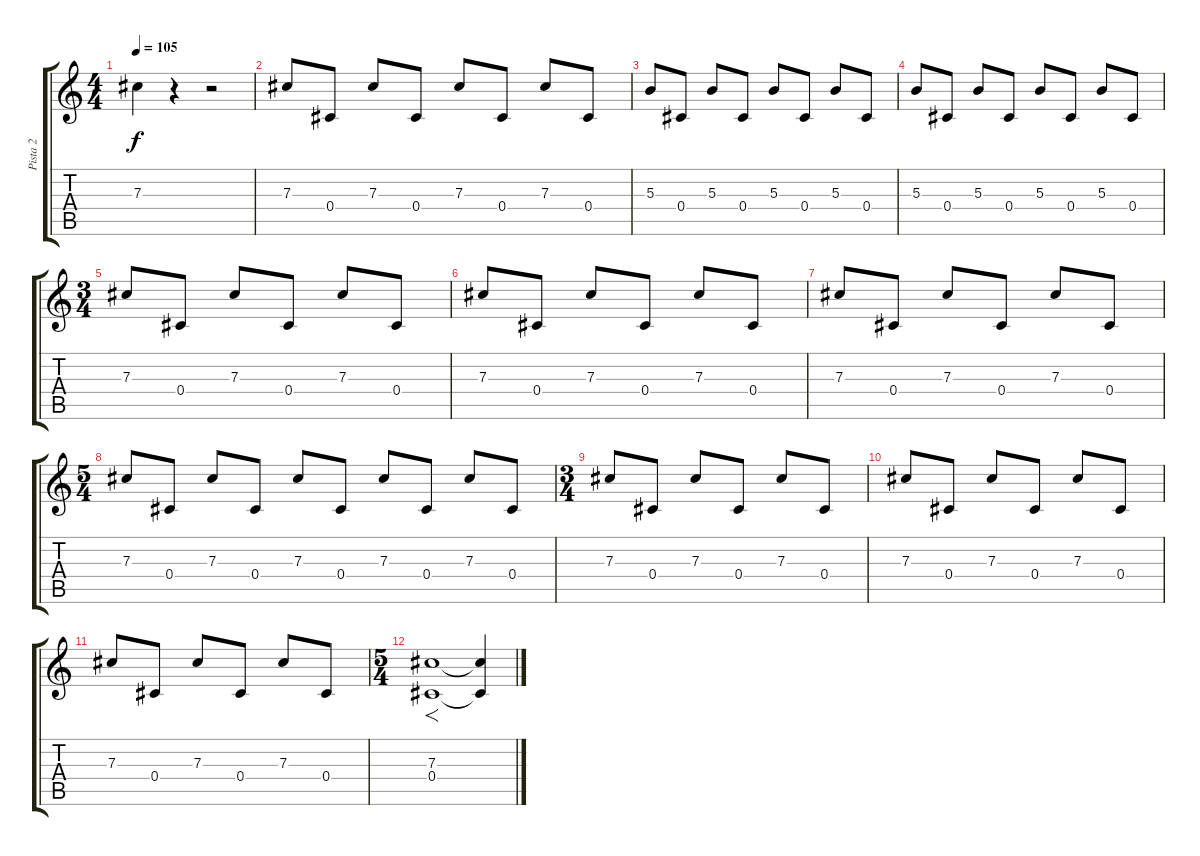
\track ("Pista 2" "Pista 2") {instrument acousticguitarsteel}
\staff {score tabs}
\tuning (Eb4 Bb3 Gb3 Db3 Ab2 Db2) {hide}
\ts (4 4)
\tempo 105
\clef g2
\ks c
7.3{t}.4{dy f} r.4 r.2 |
7.3.8 0.4.8 7.3.8 0.4.8 7.3.8 0.4.8 7.3.8 0.4.8 |
5.3.8 0.4.8 5.3.8 0.4.8 5.3.8 0.4.8 5.3.8 0.4.8 |
5.3.8 0.4.8 5.3.8 0.4.8 5.3.8 0.4.8 5.3.8 0.4.8 |
\ts (3 4)
7.3.8 0.4.8 7.3.8 0.4.8 7.3.8 0.4.8 |
7.3.8 0.4.8 7.3.8 0.4.8 7.3.8 0.4.8 |
7.3.8 0.4.8 7.3.8 0.4.8 7.3.8 0.4.8 |
\ts (5 4)
7.3.8 0.4.8 7.3.8 0.4.8 7.3.8 0.4.8 7.3.8 0.4.8 7.3.8 0.4.8 |
\ts (3 4)
7.3.8 0.4.8 7.3.8 0.4.8 7.3.8 0.4.8 |
7.3.8 0.4.8 7.3.8 0.4.8 7.3.8 0.4.8 |
7.3.8 0.4.8 7.3.8 0.4.8 7.3.8 0.4.8 |
\ts (5 4)
(7.3 0.4).1{f volume 16 instrument distortionguitar} (7.3{t} 0.4{t}).4
